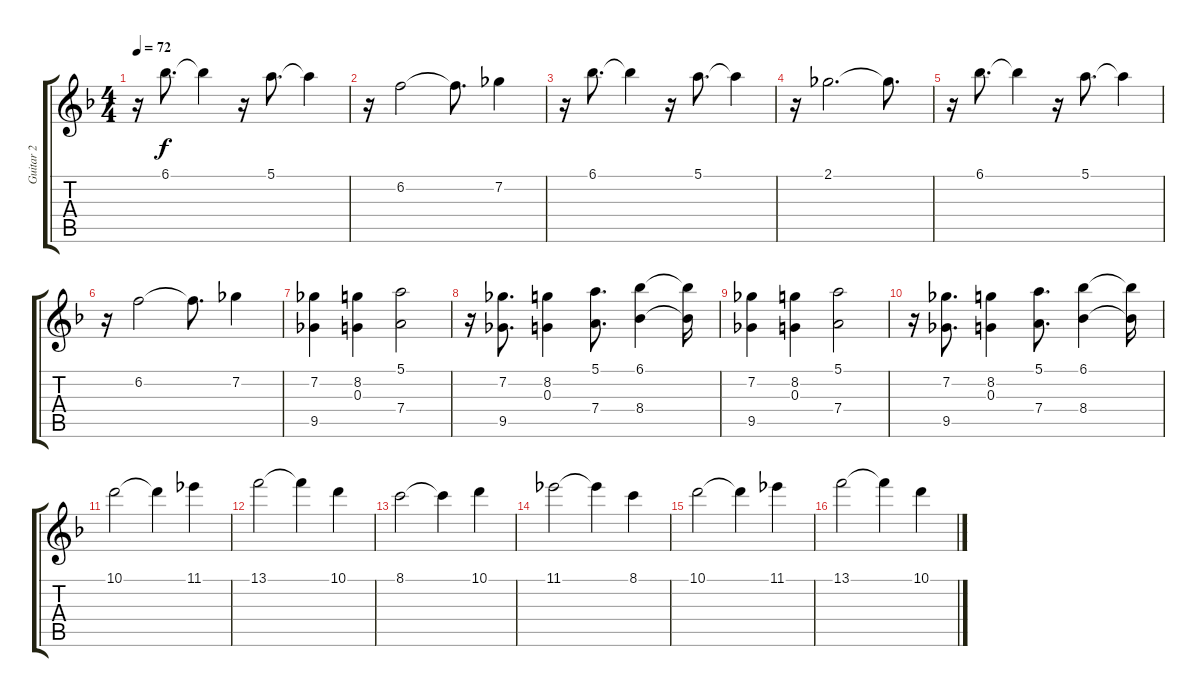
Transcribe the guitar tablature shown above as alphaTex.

\track ("Guitar 2" "Guitar 2") {instrument acousticguitarsteel}
\staff {score tabs}
\tuning (E4 B3 G3 D3 A2 D2) {hide}
\ts (4 4)
\tempo 72
\clef g2
\ks dminor
r.16{dy f} 6.1.8{d} 6.1{t}.4 r.16 5.1.8{d} 5.1{t}.4 |
r.16 6.2.2 6.2{t}.8{d} 7.2.4 |
r.16 6.1.8{d} 6.1{t}.4 r.16 5.1.8{d} 5.1{t}.4 |
r.16 2.1.2{d} 2.1{t}.8{d} |
r.16 6.1.8{d} 6.1{t}.4 r.16 5.1.8{d} 5.1{t}.4 |
r.16 6.2.2 6.2{t}.8{d} 7.2.4 |
(7.2 9.5).4 (8.2 0.3).4 (5.1 7.4).2 |
r.16 (7.2 9.5).8{d} (8.2 0.3).4 (5.1 7.4).8{d} (6.1 8.4).4 (6.1{t} 8.4{t}).16 |
(7.2 9.5).4 (8.2 0.3).4 (5.1 7.4).2 |
r.16 (7.2 9.5).8{d} (8.2 0.3).4 (5.1 7.4).8{d} (6.1 8.4).4 (6.1{t} 8.4{t}).16 |
10.1.2 10.1{t}.4 11.1.4 |
13.1.2 13.1{t}.4 10.1.4 |
8.1.2 8.1{t}.4 10.1.4 |
11.1.2 11.1{t}.4 8.1.4 |
10.1.2 10.1{t}.4 11.1.4 |
13.1.2 13.1{t}.4 10.1.4
